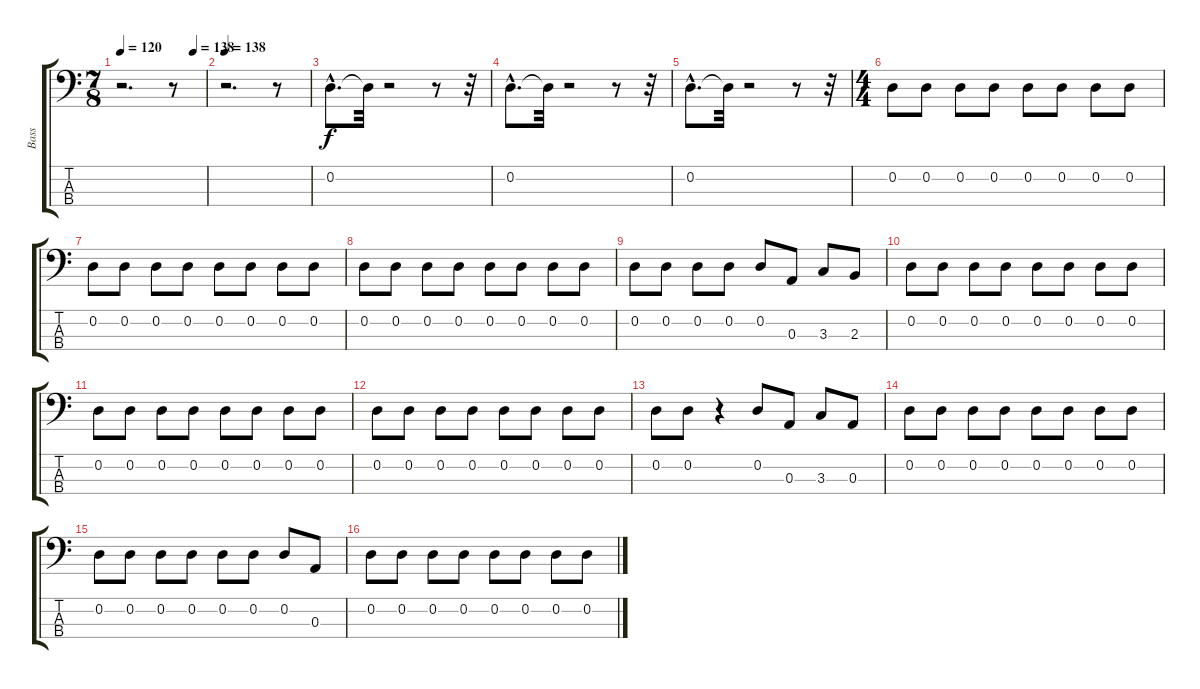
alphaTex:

\track ("Bass" "Bass") {instrument electricbassfinger}
\staff {score tabs}
\tuning (G2 D2 A1 E1) {hide}
\ts (7 8)
\tempo 120
\tempo (138 0.8571428571428571)
\tempo 120
\clef f4
\ks c
r.2{d dy f instrument electricbassfinger} r.8 |
\tempo 138
r.2{d} r.8 |
0.2{hac}.8{d} 0.2{t}.32 r.2 r.8 r.32 |
0.2{hac}.8{d} 0.2{t}.32 r.2 r.8 r.32 |
0.2{hac}.8{d} 0.2{t}.32 r.2 r.8 r.32 |
\ts (4 4)
0.2.8 0.2.8 0.2.8 0.2.8 0.2.8 0.2.8 0.2.8 0.2.8 |
0.2.8 0.2.8 0.2.8 0.2.8 0.2.8 0.2.8 0.2.8 0.2.8 |
0.2.8 0.2.8 0.2.8 0.2.8 0.2.8 0.2.8 0.2.8 0.2.8 |
0.2.8 0.2.8 0.2.8 0.2.8 0.2.8 0.3.8 3.3.8 2.3.8 |
0.2.8 0.2.8 0.2.8 0.2.8 0.2.8 0.2.8 0.2.8 0.2.8 |
0.2.8 0.2.8 0.2.8 0.2.8 0.2.8 0.2.8 0.2.8 0.2.8 |
0.2.8 0.2.8 0.2.8 0.2.8 0.2.8 0.2.8 0.2.8 0.2.8 |
0.2.8 0.2.8 r.4 0.2.8 0.3.8 3.3.8 0.3.8 |
0.2.8 0.2.8 0.2.8 0.2.8 0.2.8 0.2.8 0.2.8 0.2.8 |
0.2.8 0.2.8 0.2.8 0.2.8 0.2.8 0.2.8 0.2.8 0.3.8 |
0.2.8 0.2.8 0.2.8 0.2.8 0.2.8 0.2.8 0.2.8 0.2.8
